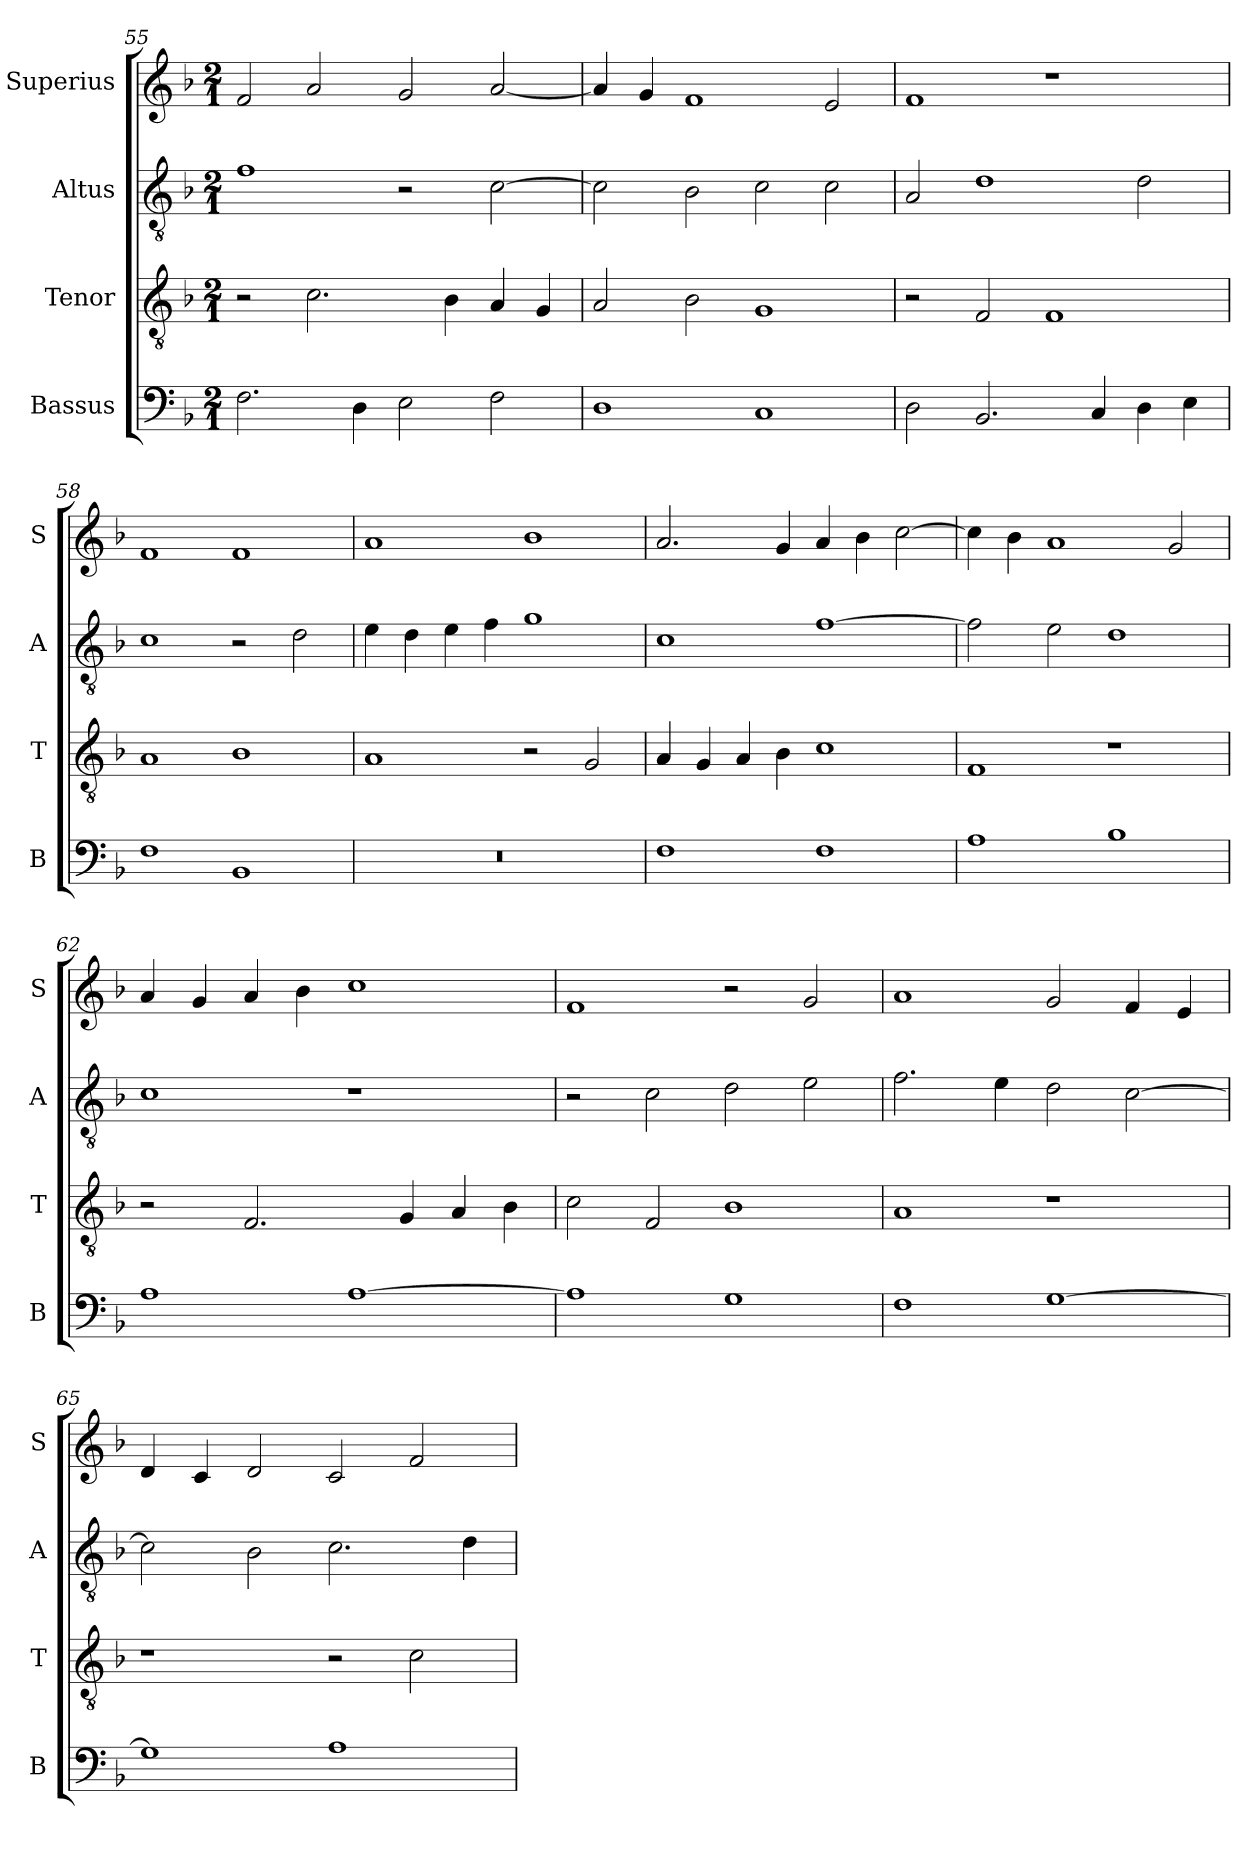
**kern	**kern	**kern	**kern
*part4	*part3	*part2	*part1
*staff4	*staff3	*staff2	*staff1
*I"Bassus	*I"Tenor	*I"Altus	*I"Superius
*I'B	*I'T	*I'A	*I'S
*clefF4	*clefGv2	*clefGv2	*clefG2
*k[b-]	*k[b-]	*k[b-]	*k[b-]
*F:	*F:	*F:	*F:
*M2/1	*M2/1	*M2/1	*M2/1
=55	=55	=55	=55
2.F	2r	1f	2f
.	2.c	.	2a
4D	.	.	.
2E	.	2r	2g
.	4B-	.	.
2F	4A	[2c	[2a
.	4G	.	.
=56	=56	=56	=56
1D	2A	2c]	4a]
.	.	.	4g
.	2B-	2B-	1f
1C	1G	2c	.
.	.	2c	2e
=57	=57	=57	=57
2D	2r	2A	1f
2.BB-	2F	1d	.
.	1F	.	1r
4C	.	.	.
4D	.	2d	.
4E	.	.	.
=58	=58	=58	=58
1F	1A	1c	1f
1BB-	1B-	2r	1f
.	.	2d	.
=59	=59	=59	=59
0r	1A	4e	1a
.	.	4d	.
.	.	4e	.
.	.	4f	.
.	2r	1g	1b-
.	2G	.	.
=60	=60	=60	=60
1F	4A	1c	2.a
.	4G	.	.
.	4A	.	.
.	4B-	.	4g
1F	1c	[1f	4a
.	.	.	4b-
.	.	.	[2cc
=61	=61	=61	=61
1A	1F	2f]	4cc]
.	.	.	4b-
.	.	2e	1a
1B-	1r	1d	.
.	.	.	2g
=62	=62	=62	=62
1A	2r	1c	4a
.	.	.	4g
.	2.F	.	4a
.	.	.	4b-
[1A	.	1r	1cc
.	4G	.	.
.	4A	.	.
.	4B-	.	.
=63	=63	=63	=63
1A]	2c	2r	1f
.	2F	2c	.
1G	1B-	2d	2r
.	.	2e	2g
=64	=64	=64	=64
1F	1A	2.f	1a
.	.	4e	.
[1G	1r	2d	2g
.	.	[2c	4f
.	.	.	4e
=65	=65	=65	=65
1G]	1r	2c]	4d
.	.	.	4c
.	.	2B-	2d
1A	2r	2.c	2c
.	2c	.	2f
.	.	4d	.
=	=	=	=
*-	*-	*-	*-
